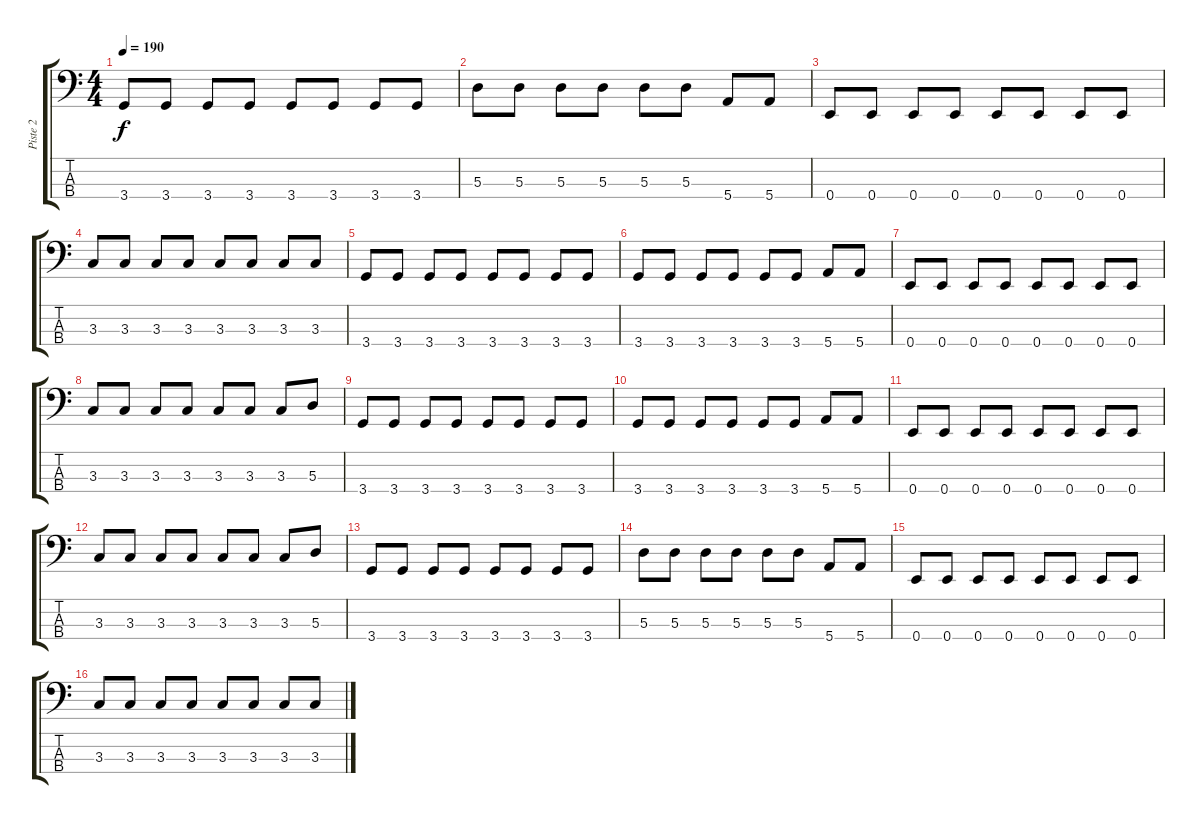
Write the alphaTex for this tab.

\track ("Piste 2" "Piste 2") {instrument electricbasspick}
\staff {score tabs}
\tuning (G2 D2 A1 E1) {hide}
\ts (4 4)
\tempo 190
\clef f4
\ks c
3.4.8{dy f} 3.4.8 3.4.8 3.4.8 3.4.8 3.4.8 3.4.8 3.4.8 |
5.3.8 5.3.8 5.3.8 5.3.8 5.3.8 5.3.8 5.4.8 5.4.8 |
0.4.8 0.4.8 0.4.8 0.4.8 0.4.8 0.4.8 0.4.8 0.4.8 |
3.3.8 3.3.8 3.3.8 3.3.8 3.3.8 3.3.8 3.3.8 3.3.8 |
3.4.8 3.4.8 3.4.8 3.4.8 3.4.8 3.4.8 3.4.8 3.4.8 |
3.4.8 3.4.8 3.4.8 3.4.8 3.4.8 3.4.8 5.4.8 5.4.8 |
0.4.8 0.4.8 0.4.8 0.4.8 0.4.8 0.4.8 0.4.8 0.4.8 |
3.3.8 3.3.8 3.3.8 3.3.8 3.3.8 3.3.8 3.3.8 5.3.8 |
3.4.8 3.4.8 3.4.8 3.4.8 3.4.8 3.4.8 3.4.8 3.4.8 |
3.4.8 3.4.8 3.4.8 3.4.8 3.4.8 3.4.8 5.4.8 5.4.8 |
0.4.8 0.4.8 0.4.8 0.4.8 0.4.8 0.4.8 0.4.8 0.4.8 |
3.3.8 3.3.8 3.3.8 3.3.8 3.3.8 3.3.8 3.3.8 5.3.8 |
3.4.8 3.4.8 3.4.8 3.4.8 3.4.8 3.4.8 3.4.8 3.4.8 |
5.3.8 5.3.8 5.3.8 5.3.8 5.3.8 5.3.8 5.4.8 5.4.8 |
0.4.8 0.4.8 0.4.8 0.4.8 0.4.8 0.4.8 0.4.8 0.4.8 |
3.3.8 3.3.8 3.3.8 3.3.8 3.3.8 3.3.8 3.3.8 3.3.8
